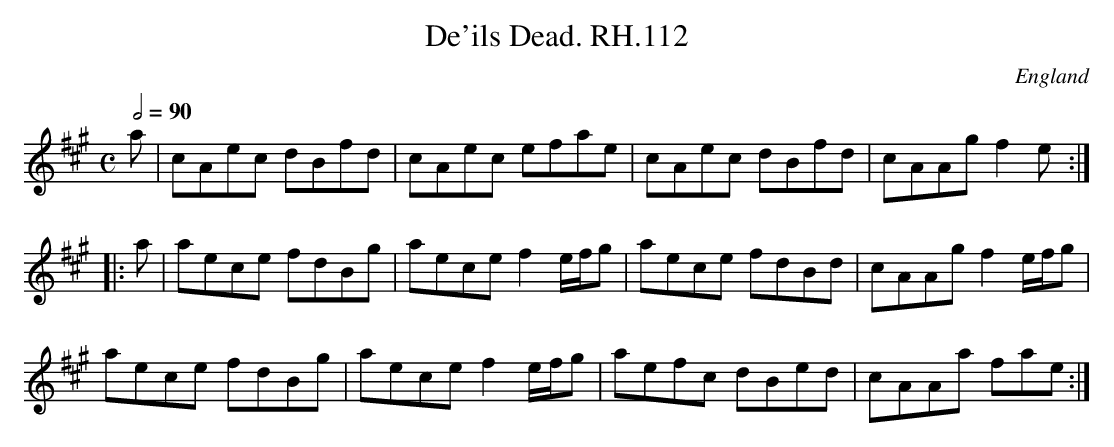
X:1
T:De'ils Dead. RH.112
L:1/8
M:C
O:England
Q:2/4=90
K:A
a|cAec dBfd|cAec efae|cAec dBfd|cAAg f2e:|!
|:a|aece fdBg|aece f2e/f/g|aece fdBd|cAAg f2e/f/g|!
aece fdBg|aece f2e/f/g|aefc dBed|cAAa fae:|
